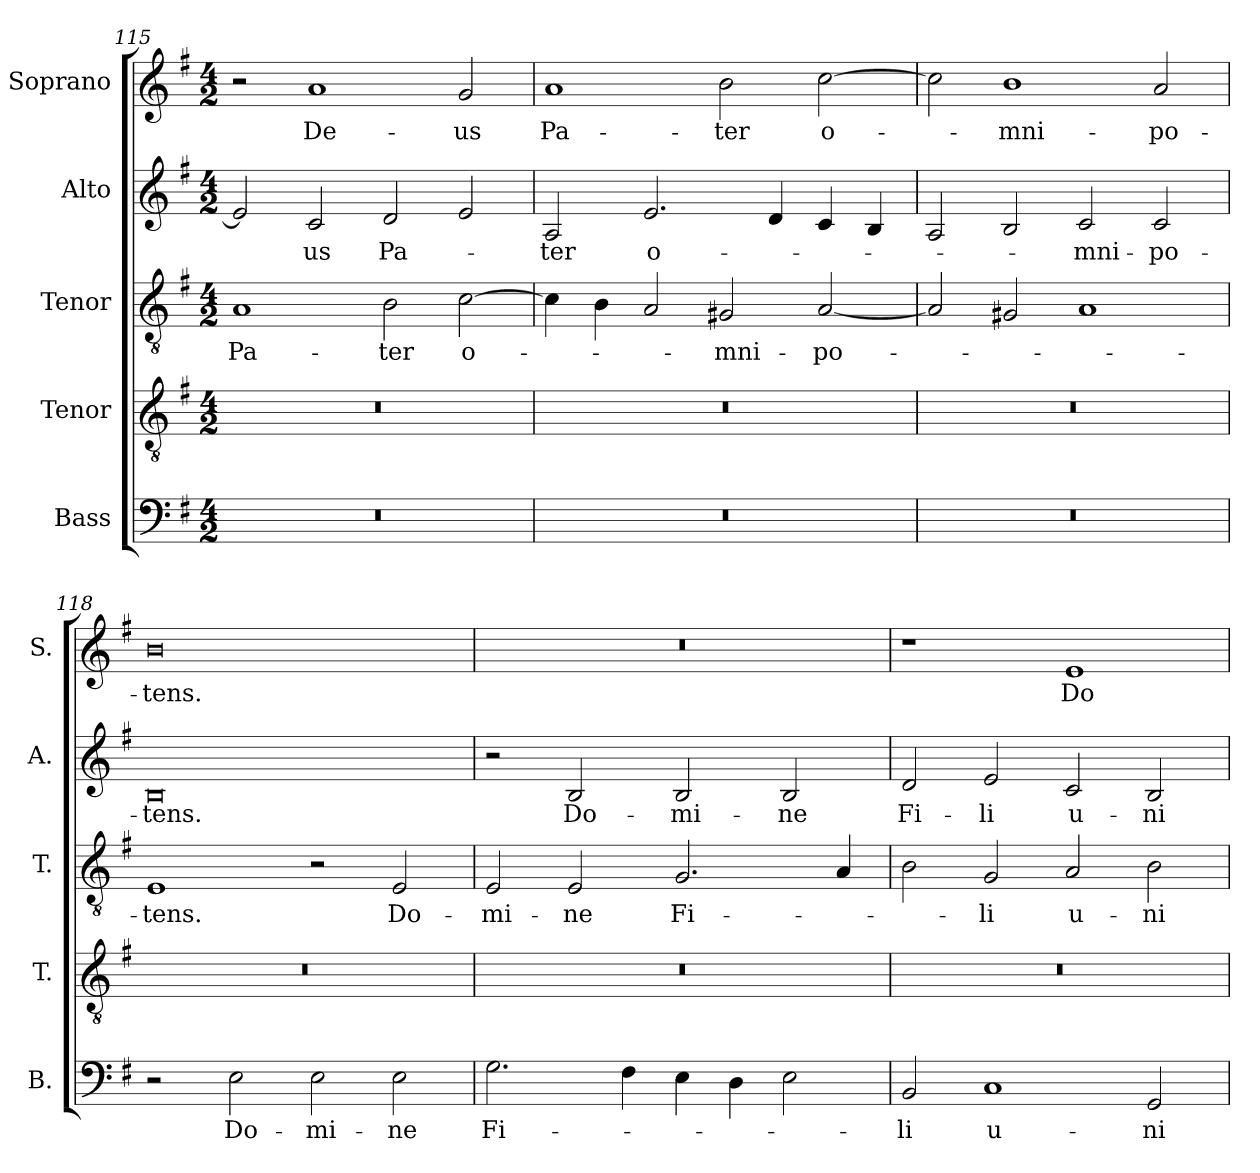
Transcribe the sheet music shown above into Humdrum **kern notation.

**kern	**text	**kern	**kern	**text	**kern	**text	**kern	**text
*part5	*part5	*part4	*part3	*part3	*part2	*part2	*part1	*part1
*staff5	*staff5	*staff4	*staff3	*staff3	*staff2	*staff2	*staff1	*staff1
*I"Bass	*	*I"Tenor	*I"Tenor	*	*I"Alto	*	*I"Soprano	*
*I'B.	*	*I'T.	*I'T.	*	*I'A.	*	*I'S.	*
*clefF4	*	*clefGv2	*clefGv2	*	*clefG2	*	*clefG2	*
*	*	*ITrd7c12	*ITrd7c12	*	*	*	*	*
*k[f#]	*	*k[f#]	*k[f#]	*	*k[f#]	*	*k[f#]	*
*G:	*	*G:	*G:	*	*G:	*	*G:	*
*M4/2	*	*M4/2	*M4/2	*	*M4/2	*	*M4/2	*
=115	=115	=115	=115	=115	=115	=115	=115	=115
!LO:N:vis=1	!	!LO:N:vis=1	!	!	!	!	!	!
!	!	!	!	!LO:LY:b:color=#000000	!	!	!	!
0r	.	0r	1AAi	Pa-	2ei/]	.	2r	.
!	!	!	!	!	!	!LO:LY:b:color=#000000	!	!
!	!	!	!	!	!	!	!	!LO:LY:b:color=#000000
.	.	.	.	.	2ci/	-us	1ai	De-
!	!	!	!	!LO:LY:b:color=#000000	!	!	!	!
!	!	!	!	!	!	!LO:LY:b:color=#000000	!	!
.	.	.	2BBi\	-ter	2di/	Pa-	.	.
!	!	!	!	!LO:LY:b:color=#000000	!	!	!	!
!	!	!	!	!	!	!	!	!LO:LY:b:color=#000000
.	.	.	[2Ci\	o-	2ei/	.	2gi/	-us
=116	=116	=116	=116	=116	=116	=116	=116	=116
!LO:N:vis=1	!	!LO:N:vis=1	!	!	!	!	!	!
!	!	!	!	!	!	!LO:LY:b:color=#000000	!	!
!	!	!	!	!	!	!	!	!LO:LY:b:color=#000000
0r	.	0r	4Ci\]	.	2Ai/	-ter	1ai	Pa-
.	.	.	4BBi\	.	.	.	.	.
!	!	!	!	!	!	!LO:LY:b:color=#000000	!	!
.	.	.	2AAi/	.	2.ei/	o-	.	.
!	!	!	!	!LO:LY:b:color=#000000	!	!	!	!
!	!	!	!	!	!	!	!	!LO:LY:b:color=#000000
.	.	.	2GG#Xi/	-mni-	.	.	2bi\	-ter
.	.	.	.	.	4di/	.	.	.
!	!	!	!	!LO:LY:b:color=#000000	!	!	!	!
!	!	!	!	!	!	!	!	!LO:LY:b:color=#000000
.	.	.	[2AAi/	-po-	4ci/	.	[2cci\	o-
.	.	.	.	.	4Bi/	.	.	.
=117	=117	=117	=117	=117	=117	=117	=117	=117
!LO:N:vis=1	!	!LO:N:vis=1	!	!	!	!	!	!
0r	.	0r	2AAi/]	.	2Ai/	.	2cci\]	.
!	!	!	!	!	!	!	!	!LO:LY:b:color=#000000
.	.	.	2GG#Xi/	.	2Bi/	.	1bi	-mni-
!	!	!	!	!	!	!LO:LY:b:color=#000000	!	!
.	.	.	1AAi	.	2ci/	-mni-	.	.
!	!	!	!	!	!	!LO:LY:b:color=#000000	!	!
!	!	!	!	!	!	!	!	!LO:LY:b:color=#000000
.	.	.	.	.	2ci/	-po-	2ai/	-po-
=118	=118	=118	=118	=118	=118	=118	=118	=118
!	!	!LO:N:vis=1	!	!	!	!	!	!
!	!	!	!	!LO:LY:b:color=#000000	!	!	!	!
!	!	!	!	!	!	!LO:LY:b:color=#000000	!	!
!	!	!	!	!	!	!	!	!LO:LY:b:color=#000000
2r	.	0r	1EEi	-tens.	0Bi	-tens.	0bi	-tens.
!	!LO:LY:b:color=#000000	!	!	!	!	!	!	!
2Ei\	Do-	.	.	.	.	.	.	.
!	!LO:LY:b:color=#000000	!	!	!	!	!	!	!
2Ei\	-mi-	.	2r	.	.	.	.	.
!	!LO:LY:b:color=#000000	!	!	!	!	!	!	!
!	!	!	!	!LO:LY:b:color=#000000	!	!	!	!
2Ei\	-ne	.	2EEi/	Do-	.	.	.	.
=119	=119	=119	=119	=119	=119	=119	=119	=119
!	!LO:LY:b:color=#000000	!LO:N:vis=1	!	!	!	!	!	!
!	!	!	!	!LO:LY:b:color=#000000	!	!	!LO:N:vis=1	!
2.Gi\	Fi-	0r	2EEi/	-mi-	2r	.	0r	.
!	!	!	!	!LO:LY:b:color=#000000	!	!	!	!
!	!	!	!	!	!	!LO:LY:b:color=#000000	!	!
.	.	.	2EEi/	-ne	2Bi/	Do-	.	.
4F#i\	.	.	.	.	.	.	.	.
!	!	!	!	!LO:LY:b:color=#000000	!	!	!	!
!	!	!	!	!	!	!LO:LY:b:color=#000000	!	!
4Ei\	.	.	2.GGi/	Fi-	2Bi/	-mi-	.	.
4Di\	.	.	.	.	.	.	.	.
!	!	!	!	!	!	!LO:LY:b:color=#000000	!	!
2Ei\	.	.	.	.	2Bi/	-ne	.	.
.	.	.	4AAi/	.	.	.	.	.
!!LO:PB:g=z
=120	=120	=120	=120	=120	=120	=120	=120	=120
!	!LO:LY:b:color=#000000	!LO:N:vis=1	!	!	!	!	!	!
!	!	!	!	!	!	!LO:LY:b:color=#000000	!	!
2BBi/	-li	0r	2BBi\	.	2di/	Fi-	1r	.
!	!LO:LY:b:color=#000000	!	!	!	!	!	!	!
!	!	!	!	!LO:LY:b:color=#000000	!	!	!	!
!	!	!	!	!	!	!LO:LY:b:color=#000000	!	!
1Ci	u-	.	2GGi/	-li	2ei/	-li	.	.
!	!	!	!	!LO:LY:b:color=#000000	!	!	!	!
!	!	!	!	!	!	!LO:LY:b:color=#000000	!	!
!	!	!	!	!	!	!	!	!LO:LY:b:color=#000000
.	.	.	2AAi/	u-	2ci/	u-	1ei	Do-
!	!LO:LY:b:color=#000000	!	!	!	!	!	!	!
!	!	!	!	!LO:LY:b:color=#000000	!	!	!	!
!	!	!	!	!	!	!LO:LY:b:color=#000000	!	!
2GGi/	-ni-	.	2BBi\	-ni-	2Bi/	-ni-	.	.
=	=	=	=	=	=	=	=	=
*-	*-	*-	*-	*-	*-	*-	*-	*-
